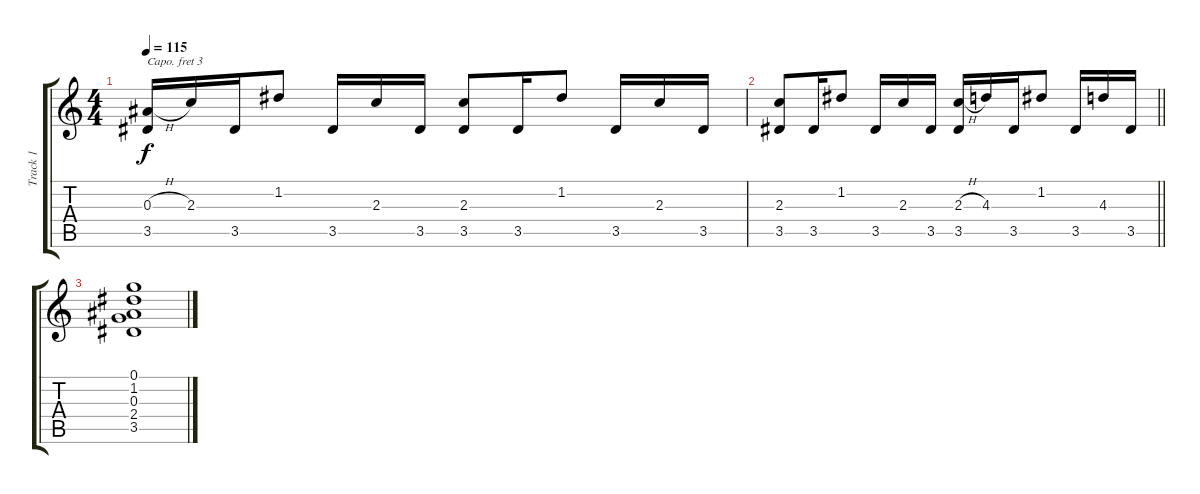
\track ("Track 1" "Track 1") {instrument acousticguitarsteel}
\staff {score tabs}
\capo 3
\tuning (E4 B3 G3 D3 A2 E2) {hide}
\ts (4 4)
\tempo 115
\clef g2
\ks c
(0.3{h} 3.5).16{dy f} 2.3.16 3.5.16 1.2.8 3.5.16 2.3.16 3.5.16 (2.3 3.5).8 3.5.16 1.2.8 3.5.16 2.3.16 3.5.16 |
\barLineRight lightlight
(2.3 3.5).8 3.5.16 1.2.8 3.5.16 2.3.16 3.5.16 (2.3{h} 3.5).16 4.3.16 3.5.16 1.2.8 3.5.16 4.3.16 3.5.16 |
(0.1 1.2 0.3 2.4 3.5).1
